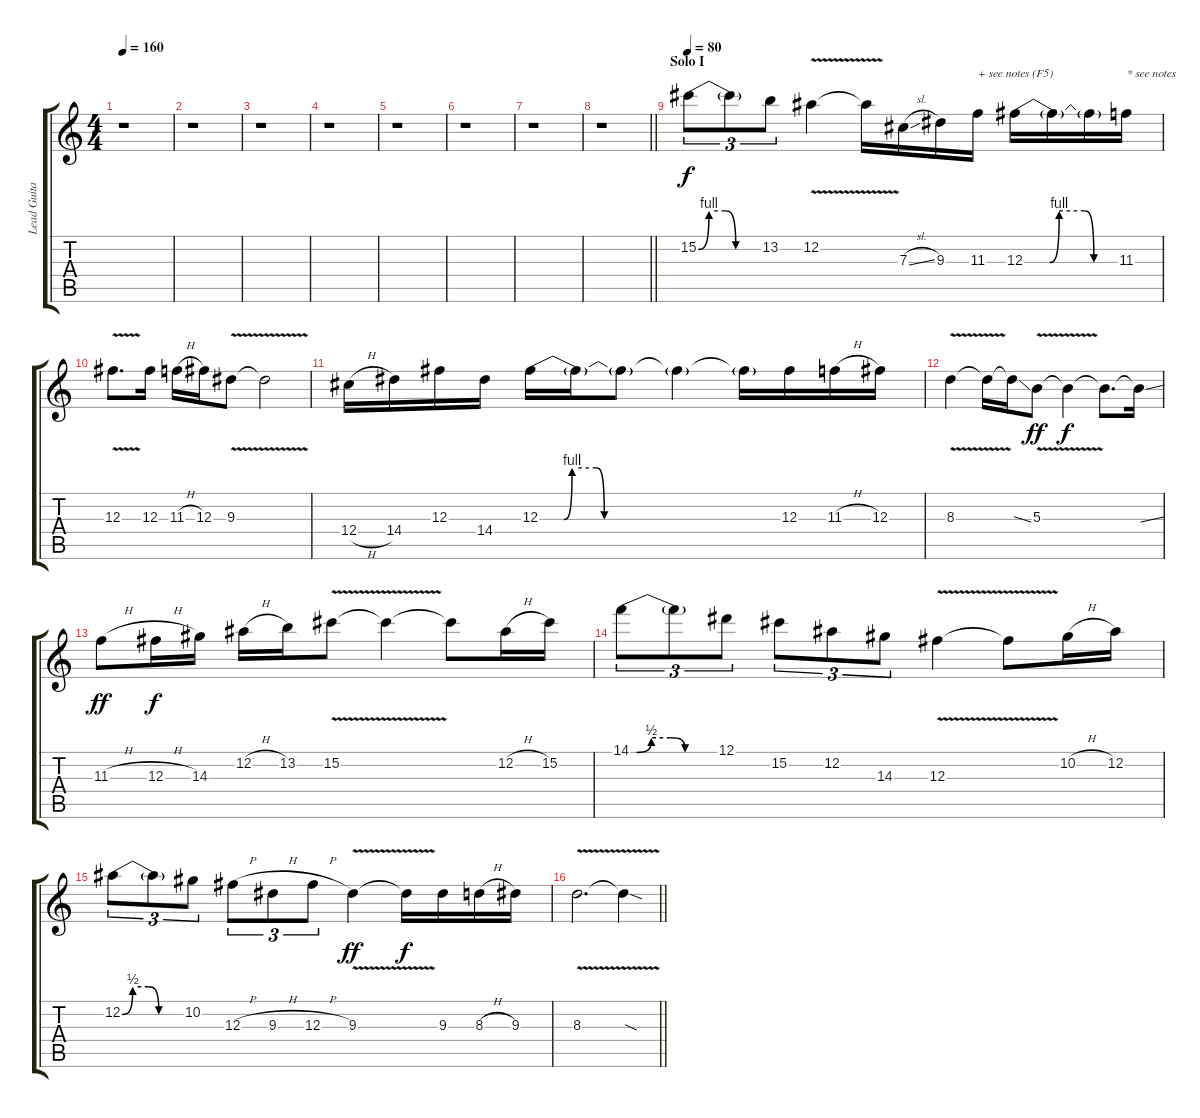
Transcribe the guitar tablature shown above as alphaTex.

\track ("Lead Guitar" "Lead Guita") {instrument distortionguitar}
\staff {score tabs}
\tuning (Eb4 Bb3 Gb3 Db3 Ab2 Eb2) {hide}
\ts (4 4)
\tempo 160
\clef g2
\ks c
r.1{dy mf} |
r.1 |
r.1 |
r.1 |
r.1 |
r.1 |
r.1 |
\barLineRight lightlight
r.1 |
\section ("" "Solo I")
\tempo 80
15.2{be (custom 0 0 10 4 25 4 35 0 60 0)}.8{tu (3 2) dy f} 15.2{t}.8{tu (3 2)} 13.2.8{tu (3 2)} 12.2{v}.4 12.2{t}.16 7.3{sl}.16 9.3.16 11.3.16{txt "+ see notes (F5)"} 12.3{be (custom 0 0 16 0 22 4 38 4 44 0 60 0)}.16 12.3{t}.16 12.3{t}.16 11.3.16{txt "* see notes"} |
12.3{v}.8{d} 12.3.16 11.3{h}.16 12.3.16 9.3{v}.8 9.3{t}.2 |
12.4{h}.16 14.4.16 12.3.16 14.4.16 12.3{be (custom 0 0 6 0 8 4 14 4 16 0 27 0 60 0)}.16 12.3{t}.16 12.3{t}.8 12.3{t}.4 12.3{t}.16 12.3.16 11.3{h}.16 12.3.16 |
8.3{v}.4 8.3{t}.16 8.3{ss t}.16 5.3{v}.8{dy ff} 5.3{t}.4{dy f} 5.3{t}.8{d} 5.3{ss t}.16 |
11.3{h}.8{dy ff} 12.3{h}.16{dy f} 14.3.16 12.2{h}.16 13.2.16 15.2{v}.8 15.2{t}.4 15.2{t}.8 12.2{h}.16 15.2.16 |
14.1{be (custom 0 0 4 0 14 2 27 2 37 0 60 0)}.8{tu (3 2)} 14.1{t}.8{tu (3 2)} 12.1.8{tu (3 2)} 15.2.8{tu (3 2)} 12.2.8{tu (3 2)} 14.3.8{tu (3 2)} 12.3{v}.4 12.3{t}.8 10.2{h}.16 12.2.16 |
12.2{be (custom 0 0 10 2 25 2 35 0 60 0)}.8{tu (3 2)} 12.2{t}.8{tu (3 2)} 10.2.8{tu (3 2)} 12.3{h}.8{tu (3 2)} 9.3{h}.8{tu (3 2)} 12.3{h}.8{tu (3 2)} 9.3{v}.4{dy ff} 9.3{t}.16{dy f} 9.3.16 8.3{h}.16 9.3.16 |
\barLineRight lightlight
8.3{v}.2{d} 8.3{sod t}.4
